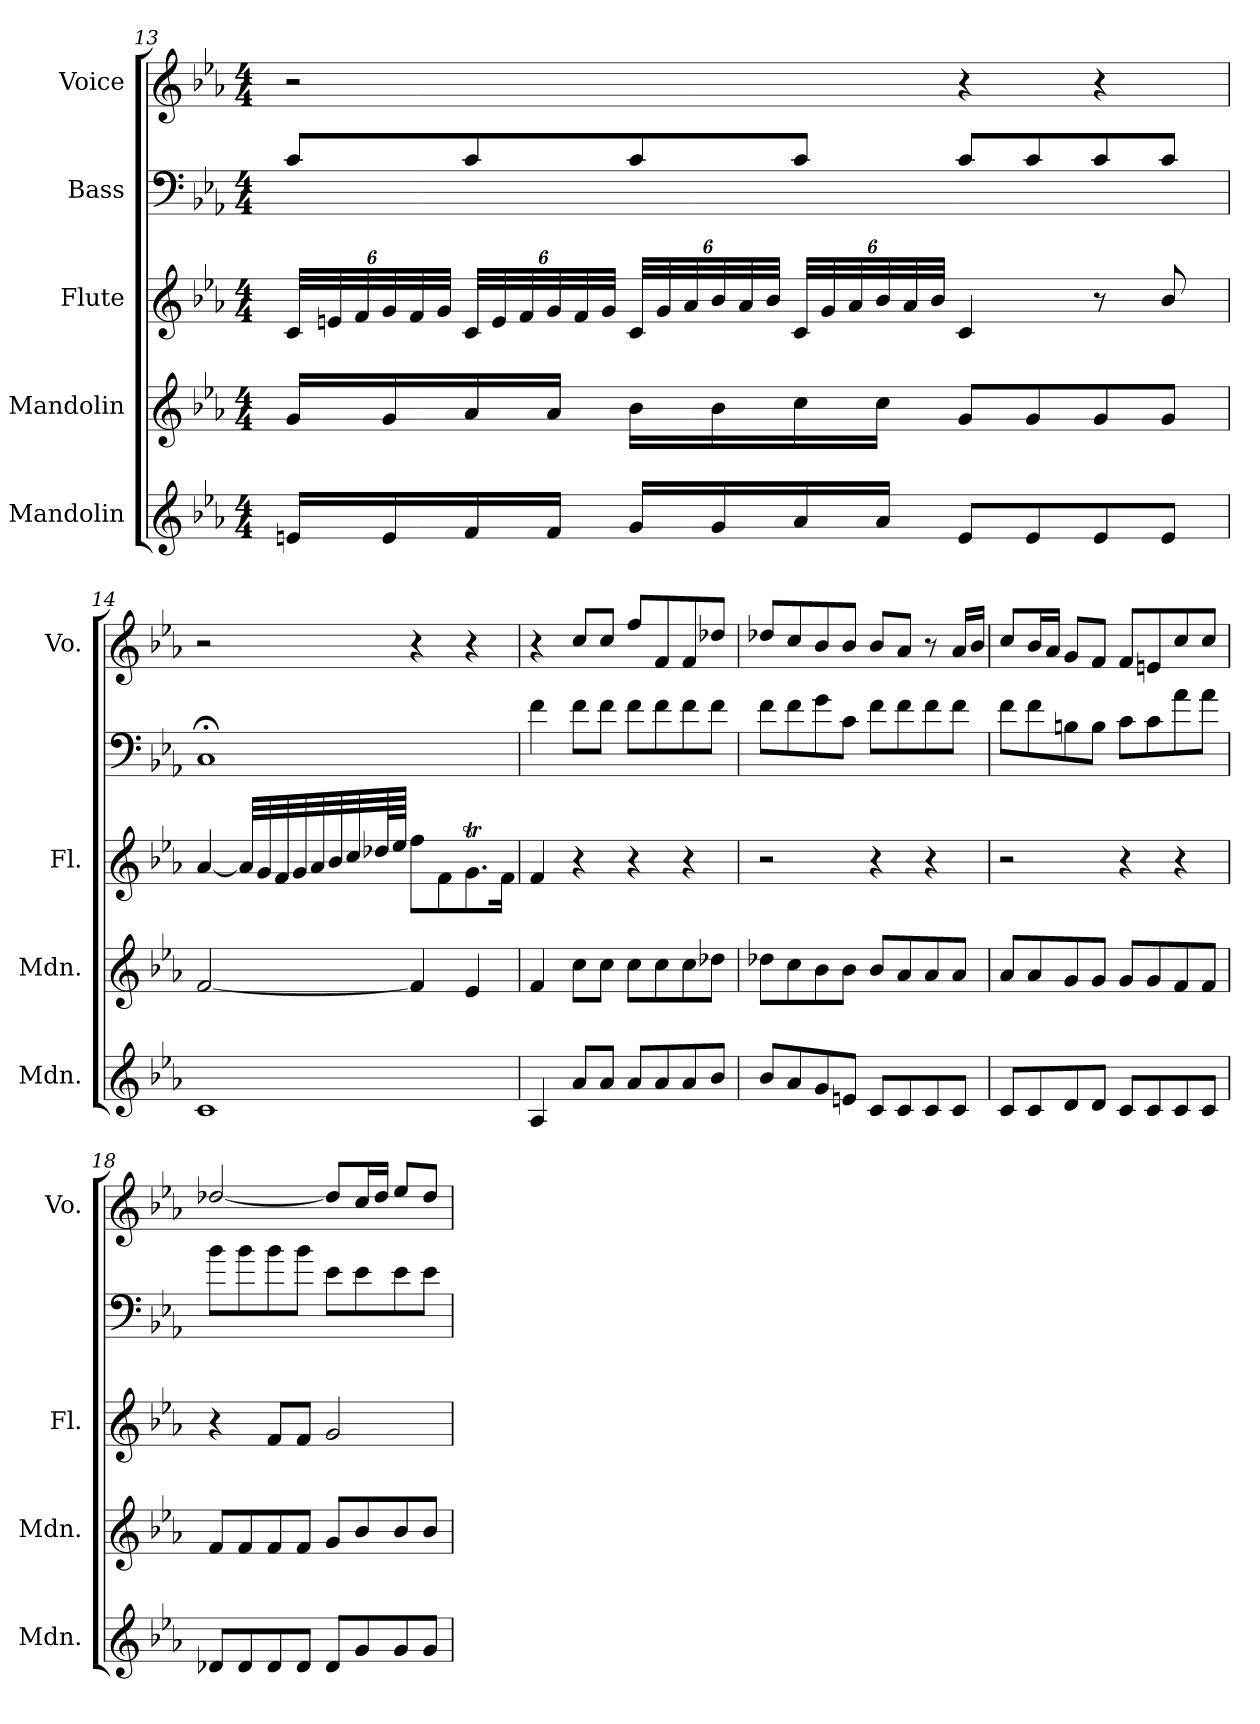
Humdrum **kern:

**kern	**kern	**kern	**kern	**kern
*part5	*part4	*part3	*part2	*part1
*staff5	*staff4	*staff3	*staff2	*staff1
*I"Mandolin	*I"Mandolin	*I"Flute	*I"Bass	*I"Voice
*I'Mdn.	*I'Mdn.	*I'Fl.	*	*I'Vo.
!!LO:LB:g=z
*clefG2	*clefG2	*clefG2	*clefF4	*clefG2
*	*	*	*ITrd7c12	*
*k[b-e-a-]	*k[b-e-a-]	*k[b-e-a-]	*k[b-e-a-]	*k[b-e-a-]
*M4/4	*M4/4	*M4/4	*M4/4	*M4/4
*	*	*Xbrackettup	*	*
=13	=13	=13	=13	=13
16en/LL	16g/LL	48c/LLL	8C/L	2r
.	.	48en/	.	.
.	.	48f/	.	.
16e/	16g/	48g/	.	.
.	.	48f/	.	.
.	.	48g/JJJ	.	.
16f/	16a-/	48c/LLL	8C/	.
.	.	48e/	.	.
.	.	48f/	.	.
16f/JJ	16a-/JJ	48g/	.	.
.	.	48f/	.	.
.	.	48g/JJJ	.	.
16g/LL	16b-\LL	48c/LLL	8C/	.
.	.	48g/	.	.
.	.	48a-/	.	.
16g/	16b-\	48b-/	.	.
.	.	48a-/	.	.
.	.	48b-/JJJ	.	.
16a-/	16cc\	48c/LLL	8C/J	.
.	.	48g/	.	.
.	.	48a-/	.	.
16a-/JJ	16cc\JJ	48b-/	.	.
.	.	48a-/	.	.
.	.	48b-/JJJ	.	.
8e/L	8g/L	4c/	8C/L	4r
8e/	8g/	.	8C/	.
8e/	8g/	8r	8C/	4r
8e/J	8g/J	8b-/	8C/J	.
!!LO:PB:g=z
=14	=14	=14	=14	=14
1c	[2f/	[4a-/	1CC;	2r
.	.	32a-/LLL]	.	.
.	.	32g/	.	.
.	.	32f/	.	.
.	.	32g/	.	.
.	.	32a-/	.	.
.	.	32b-/	.	.
.	.	32cc/	.	.
.	.	64dd-X/L	.	.
.	.	64ee-/JJJJ	.	.
.	4f/]	8ff\L	.	4r
.	.	8f\	.	.
.	4e-/	8.gt\	.	4r
.	.	16f\Jk	.	.
!!LO:LB:g=z
=15	=15	=15	=15	=15
4A-/	4f/	4f/	4F\	4r
8a-/L	8cc\L	4r	8F\L	8cc/L
8a-/J	8cc\J	.	8F\J	8cc/J
8a-/L	8cc\L	4r	8F\L	8ff/L
8a-/	8cc\	.	8F\	8f/
8a-/	8cc\	4r	8F\	8f/
8b-/J	8dd-X\J	.	8F\J	8dd-X/J
!!LO:PB:g=z
=16	=16	=16	=16	=16
8b-/L	8dd-X\L	2r	8F\L	8dd-X/L
8a-/	8cc\	.	8F\	8cc/
8g/	8b-\	.	8G\	8b-/
8en/J	8b-\J	.	8C\J	8b-/J
8c/L	8b-/L	4r	8F\L	8b-/L
8c/	8a-/	.	8F\	8a-/J
8c/	8a-/	4r	8F\	8r
8c/J	8a-/J	.	8F\J	16a-/LL
.	.	.	.	16b-/JJ
!!LO:LB:g=z
=17	=17	=17	=17	=17
8c/L	8a-/L	2r	8F\L	8cc/L
8c/	8a-/	.	8F\	16b-/L
.	.	.	.	16a-/JJ
8d/	8g/	.	8BBn\	8g/L
8d/J	8g/J	.	8BB\J	8f/J
8c/L	8g/L	4r	8C\L	8f/L
8c/	8g/	.	8C\	8en/
8c/	8f/	4r	8A-\	8cc/
8c/J	8f/J	.	8A-\J	8cc/J
!!LO:PB:g=z
=18	=18	=18	=18	=18
8d-X/L	8f/L	4r	8B-\L	[2dd-X/
8d-/	8f/	.	8B-\	.
8d-/	8f/	8f/L	8B-\	.
8d-/J	8f/J	8f/J	8B-\J	.
8d-/L	8g/L	2g/	8E-\L	8dd-/L]
8g/	8b-/	.	8E-\	16cc/L
.	.	.	.	16dd-/JJ
8g/	8b-/	.	8E-\	8ee-/L
8g/J	8b-/J	.	8E-\J	8dd-/J
=	=	=	=	=
*-	*-	*-	*-	*-
